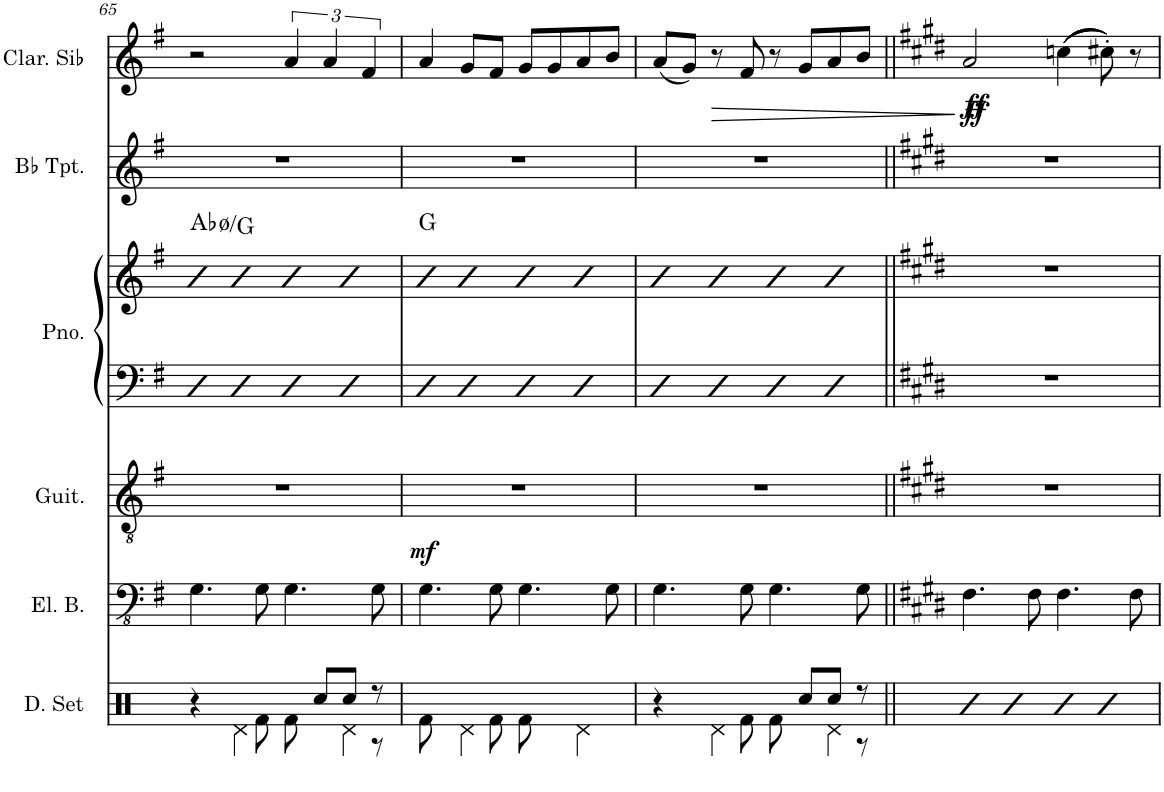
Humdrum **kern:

**kern	**kern	**kern	**harte	**kern	**dynam
*part3	*part2	*part2	*part2	*part1	*part1
*staff4	*staff3	*staff2	*	*staff1	*staff1
*I"Electric Bass	*I"Piano	*	*	*I"Clarinette en Sib	*
*I'El. B.	*I'Pno.	*	*	*I'Clar. Sib	*
!!LO:PB:g=z
*clefFv4	*clefF4	*clefG2	*	*clefG2	*
*	*	*	*	*ITrd1c2	*
*k[f#]	*k[f#]	*k[f#]	*	*k[f#]	*
*M4/4	*M4/4	*M4/4	*	*M4/4	*
=65	=65	=65	=65	=65	=65
4.GG\	4D	4b	Ab:hdim7/7	2r	.
.	4D	4b	.	.	.
8GG\	.	.	.	.	.
4.GG\	4D	4b	.	6a/	.
.	.	.	.	6a/	.
.	4D	4b	.	.	.
.	.	.	.	6f#/	.
8GG\	.	.	.	.	.
=66	=66	=66	=66	=66	=66
4.GG\	4D	4b	G:maj	4a/	.
.	4D	4b	.	8g/L	.
8GG\	.	.	.	8f#/J	.
4.GG\	4D	4b	.	8g/L	.
.	.	.	.	8g/	.
.	4D	4b	.	8a/	.
8GG\	.	.	.	8b/J	.
=67	=67	=67	=67	=67	=67
4.GG\	4D	4b	.	(8a/L	.
.	.	.	.	8g/J)	.
!	!	!	!	!	!LO:HP:b
.	4D	4b	.	8r	>
8GG\	.	.	.	8f#/	.
4.GG\	4D	4b	.	8r	.
.	.	.	.	8g/L	.
.	4D	4b	.	8a/	.
8GG\	.	.	.	8b/J	.
.	.	.	.	.	]
=68||	=68||	=68||	=68||	=68||	=68||
*k[f#c#g#d#]	*k[f#c#g#d#]	*k[f#c#g#d#]	*	*k[f#c#g#d#]	*
!	!	!	!	!	!LO:DY:b
!	!	!	!	!	!LO:DY:n=1:b
4.FF#\	1r	1r	.	2a/	ff ff
8FF#\	.	.	.	.	.
4.FF#\	.	.	.	((((4ccn\	.
.	.	.	.	8cc#X'\))))	.
8FF#\	.	.	.	8r	.
=	=	=	=	=	=
*-	*-	*-	*-	*-	*-
